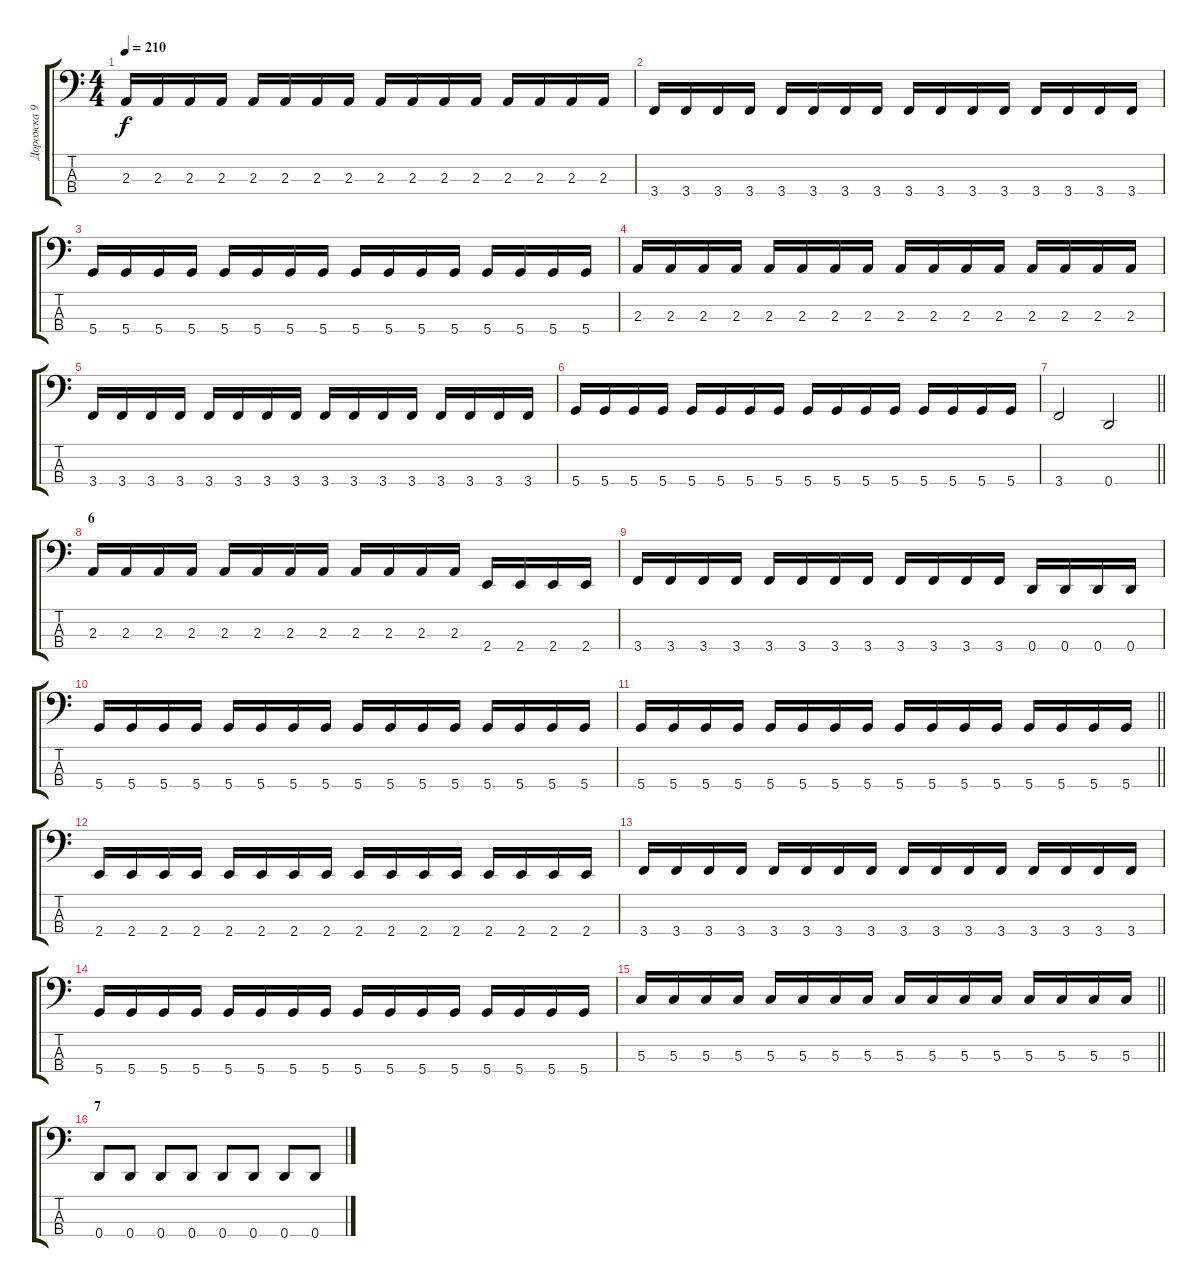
\track ("Дорожка 9" "Дорожка 9") {instrument slapbass2}
\staff {score tabs}
\tuning (F2 C2 G1 D1) {hide}
\ts (4 4)
\tempo 210
\clef f4
\ks c
2.3.16{dy f} 2.3.16 2.3.16 2.3.16 2.3.16 2.3.16 2.3.16 2.3.16 2.3.16 2.3.16 2.3.16 2.3.16 2.3.16 2.3.16 2.3.16 2.3.16 |
3.4.16 3.4.16 3.4.16 3.4.16 3.4.16 3.4.16 3.4.16 3.4.16 3.4.16 3.4.16 3.4.16 3.4.16 3.4.16 3.4.16 3.4.16 3.4.16 |
5.4.16 5.4.16 5.4.16 5.4.16 5.4.16 5.4.16 5.4.16 5.4.16 5.4.16 5.4.16 5.4.16 5.4.16 5.4.16 5.4.16 5.4.16 5.4.16 |
2.3.16 2.3.16 2.3.16 2.3.16 2.3.16 2.3.16 2.3.16 2.3.16 2.3.16 2.3.16 2.3.16 2.3.16 2.3.16 2.3.16 2.3.16 2.3.16 |
3.4.16 3.4.16 3.4.16 3.4.16 3.4.16 3.4.16 3.4.16 3.4.16 3.4.16 3.4.16 3.4.16 3.4.16 3.4.16 3.4.16 3.4.16 3.4.16 |
5.4.16 5.4.16 5.4.16 5.4.16 5.4.16 5.4.16 5.4.16 5.4.16 5.4.16 5.4.16 5.4.16 5.4.16 5.4.16 5.4.16 5.4.16 5.4.16 |
\barLineRight lightlight
3.4.2 0.4.2 |
\section ("" "6")
2.3.16 2.3.16 2.3.16 2.3.16 2.3.16 2.3.16 2.3.16 2.3.16 2.3.16 2.3.16 2.3.16 2.3.16 2.4.16 2.4.16 2.4.16 2.4.16 |
3.4.16 3.4.16 3.4.16 3.4.16 3.4.16 3.4.16 3.4.16 3.4.16 3.4.16 3.4.16 3.4.16 3.4.16 0.4.16 0.4.16 0.4.16 0.4.16 |
5.4.16 5.4.16 5.4.16 5.4.16 5.4.16 5.4.16 5.4.16 5.4.16 5.4.16 5.4.16 5.4.16 5.4.16 5.4.16 5.4.16 5.4.16 5.4.16 |
\barLineRight lightlight
5.4.16 5.4.16 5.4.16 5.4.16 5.4.16 5.4.16 5.4.16 5.4.16 5.4.16 5.4.16 5.4.16 5.4.16 5.4.16 5.4.16 5.4.16 5.4.16 |
2.4.16 2.4.16 2.4.16 2.4.16 2.4.16 2.4.16 2.4.16 2.4.16 2.4.16 2.4.16 2.4.16 2.4.16 2.4.16 2.4.16 2.4.16 2.4.16 |
3.4.16 3.4.16 3.4.16 3.4.16 3.4.16 3.4.16 3.4.16 3.4.16 3.4.16 3.4.16 3.4.16 3.4.16 3.4.16 3.4.16 3.4.16 3.4.16 |
5.4.16 5.4.16 5.4.16 5.4.16 5.4.16 5.4.16 5.4.16 5.4.16 5.4.16 5.4.16 5.4.16 5.4.16 5.4.16 5.4.16 5.4.16 5.4.16 |
\barLineRight lightlight
5.3.16 5.3.16 5.3.16 5.3.16 5.3.16 5.3.16 5.3.16 5.3.16 5.3.16 5.3.16 5.3.16 5.3.16 5.3.16 5.3.16 5.3.16 5.3.16 |
\section ("" "7")
0.4.8 0.4.8 0.4.8 0.4.8 0.4.8 0.4.8 0.4.8 0.4.8
